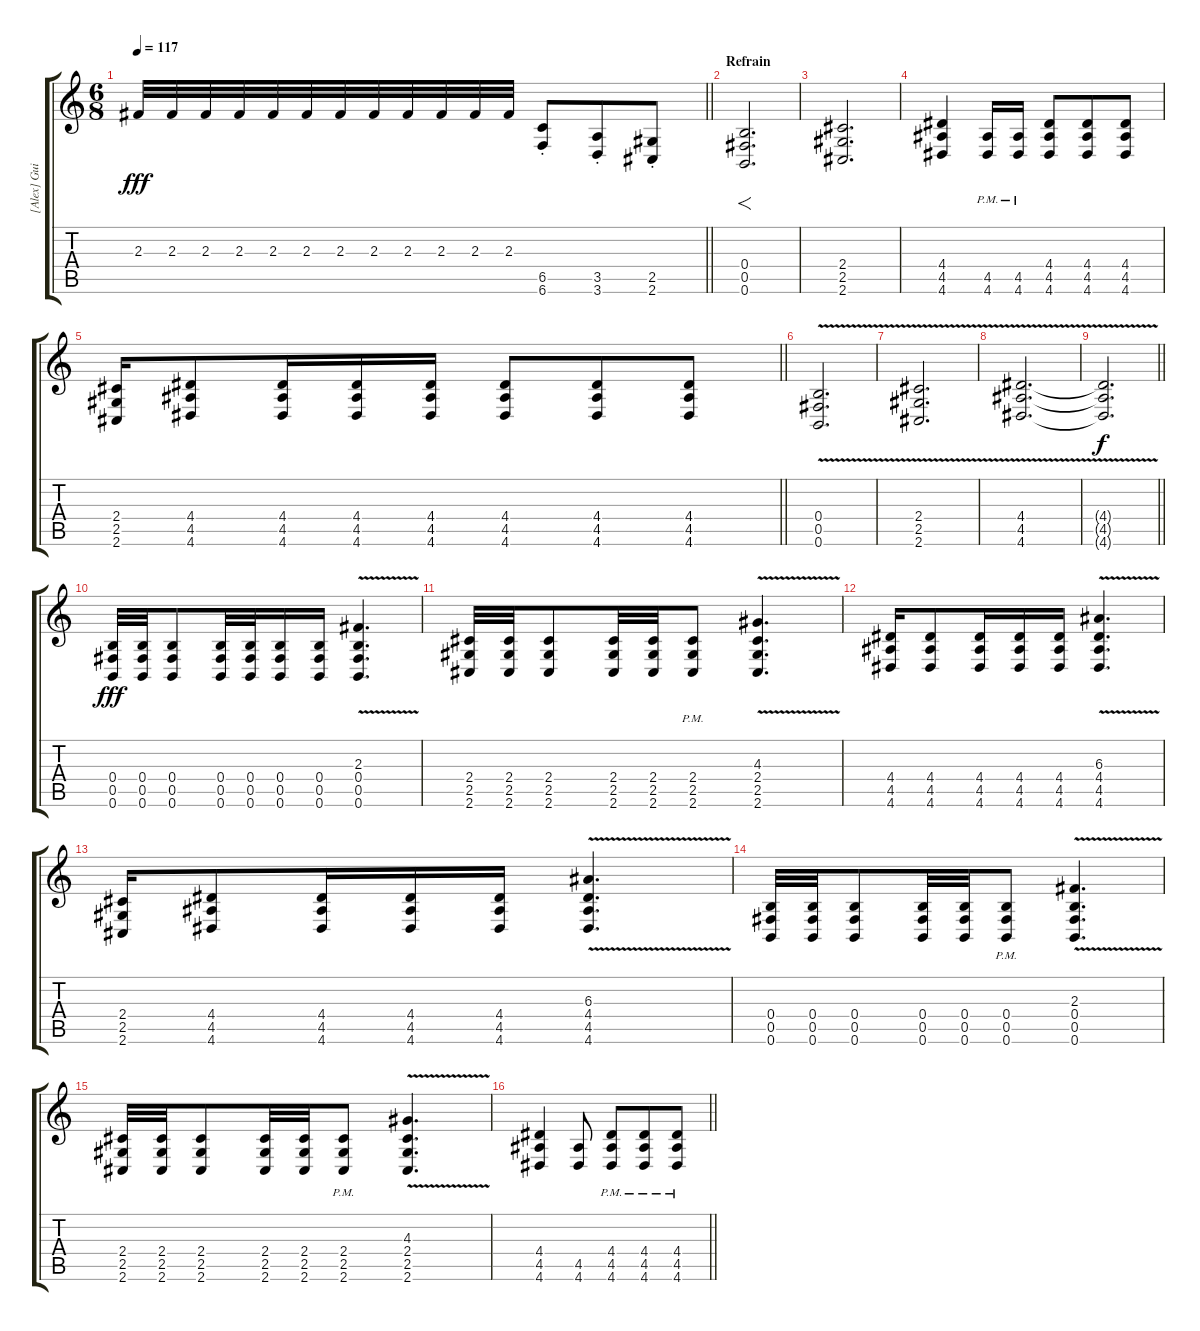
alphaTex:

\track ("[Alex] Guitar #2" "[Alex] Gui") {instrument distortionguitar}
\staff {score tabs}
\tuning (Db4 Ab3 E3 B2 Gb2 B1) {hide}
\ts (6 8)
\tempo 117
\clef g2
\barLineRight lightlight
\ks c
2.3.32{dy fff} 2.3.32 2.3.32 2.3.32 2.3.32 2.3.32 2.3.32 2.3.32 2.3.32 2.3.32 2.3.32 2.3.32 (6.5{st} 6.6{st}).8 (3.5{st} 3.6{st}).8 (2.5{st} 2.6{st}).8 |
\section ("" "Refrain ")
(0.4 0.5 0.6).2{f d volume 13} |
(2.4 2.5 2.6).2{d} |
(4.4 4.5 4.6).4 (4.5{pm} 4.6{pm}).16 (4.5{pm} 4.6{pm}).16 (4.4 4.5 4.6).8 (4.4 4.5 4.6).8 (4.4 4.5 4.6).8 |
\barLineRight lightlight
(2.4 2.5 2.6).16 (4.4 4.5 4.6).8 (4.4 4.5 4.6).16 (4.4 4.5 4.6).16 (4.4 4.5 4.6).16 (4.4 4.5 4.6).8 (4.4 4.5 4.6).8 (4.4 4.5 4.6).8 |
(0.4{v} 0.5 0.6).2{d} |
(2.4{v} 2.5 2.6).2{d} |
(4.4{v} 4.5 4.6).2{d} |
\barLineRight lightlight
(4.4{t} 4.5{t} 4.6{t}).2{d dy f} |
(0.4 0.5 0.6).32{dy fff} (0.4 0.5 0.6).32 (0.4 0.5 0.6).8 (0.4 0.5 0.6).32 (0.4 0.5 0.6).32 (0.4 0.5 0.6).16 (0.4 0.5 0.6).16 (2.3{v} 0.4 0.5 0.6).4{d} |
(2.4 2.5 2.6).32 (2.4 2.5 2.6).32 (2.4 2.5 2.6).8 (2.4 2.5 2.6).32 (2.4 2.5 2.6).32 (2.4{pm} 2.5{pm} 2.6{pm}).8 (4.3{v} 2.4 2.5 2.6).4{d} |
(4.4 4.5 4.6).16 (4.4 4.5 4.6).8 (4.4 4.5 4.6).16 (4.4 4.5 4.6).16 (4.4 4.5 4.6).16 (6.3{v} 4.4 4.5 4.6).4{d} |
(2.4 2.5 2.6).16 (4.4 4.5 4.6).8 (4.4 4.5 4.6).16 (4.4 4.5 4.6).16 (4.4 4.5 4.6).16 (6.3{v} 4.4 4.5 4.6).4{d} |
(0.4 0.5 0.6).32 (0.4 0.5 0.6).32 (0.4 0.5 0.6).8 (0.4 0.5 0.6).32 (0.4 0.5 0.6).32 (0.4{pm} 0.5{pm} 0.6{pm}).8 (2.3{v} 0.4 0.5 0.6).4{d} |
(2.4 2.5 2.6).32 (2.4 2.5 2.6).32 (2.4 2.5 2.6).8 (2.4 2.5 2.6).32 (2.4 2.5 2.6).32 (2.4{pm} 2.5{pm} 2.6{pm}).8 (4.3{v} 2.4 2.5 2.6).4{d} |
\barLineRight lightlight
(4.4 4.5 4.6).4 (4.5 4.6).8 (4.4{pm} 4.5{pm} 4.6{pm}).8 (4.4{pm} 4.5{pm} 4.6{pm}).8 (4.4{pm} 4.5{pm} 4.6{pm}).8
